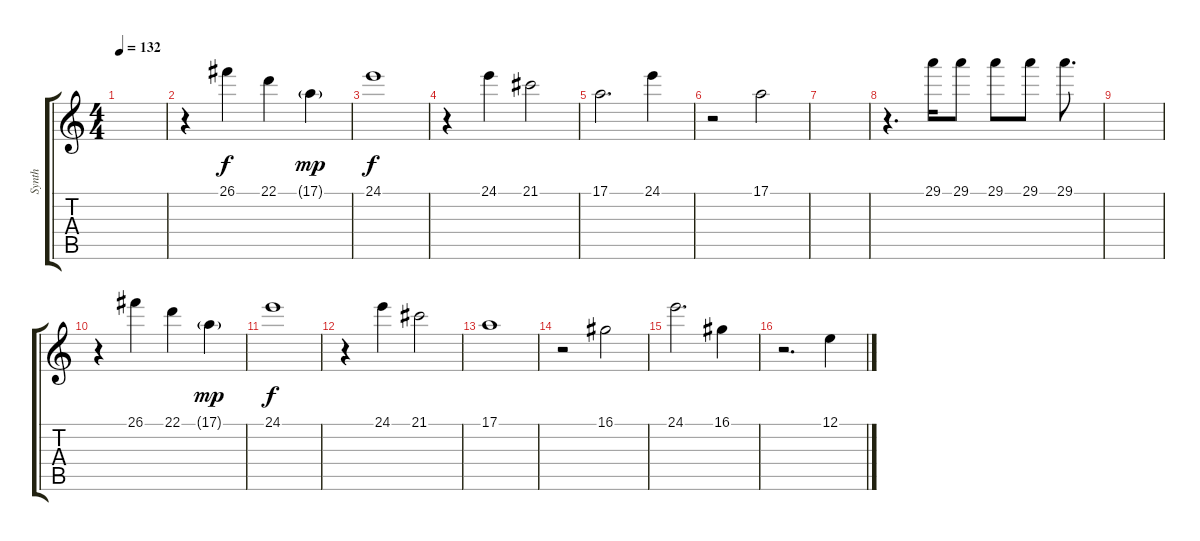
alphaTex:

\track ("Synth" "Synth") {instrument glockenspiel}
\staff {score tabs}
\tuning (E4 B3 G3 D3 A2 E2) {hide}
\ts (4 4)
\tempo 132
\clef g2
\ks c
|
r.4 26.1.4 22.1.4 17.1{g}.4{dy mp} |
24.1.1{dy f} |
r.4 24.1.4 21.1.2 |
17.1.2{d} 24.1.4 |
r.2 17.1.2 |
|
r.4{d} 29.1.16 29.1.8 29.1.8 29.1.8 29.1.8{d} |
|
r.4 26.1.4 22.1.4 17.1{g}.4{dy mp} |
24.1.1{dy f} |
r.4 24.1.4 21.1.2 |
17.1.1 |
r.2 16.1.2 |
24.1.2{d} 16.1.4 |
r.2{d} 12.1.4
